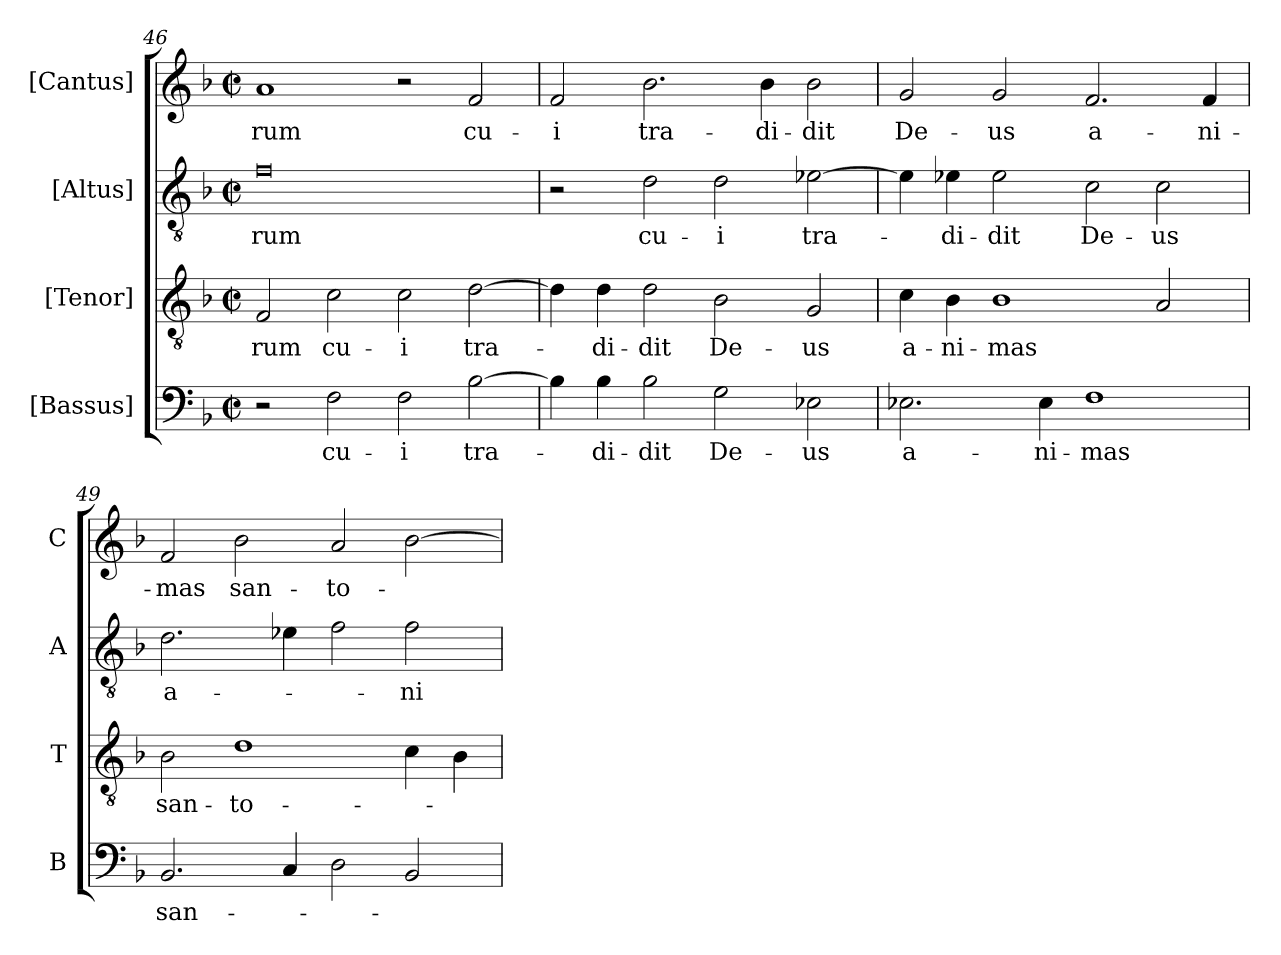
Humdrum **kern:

**kern	**text	**kern	**text	**kern	**text	**kern	**text
*part4	*part4	*part3	*part3	*part2	*part2	*part1	*part1
*staff4	*staff4	*staff3	*staff3	*staff2	*staff2	*staff1	*staff1
*I"[Bassus]	*	*I"[Tenor]	*	*I"[Altus]	*	*I"[Cantus]	*
*I'B	*	*I'T	*	*I'A	*	*I'C	*
*clefF4	*	*clefGv2	*	*clefGv2	*	*clefG2	*
*k[b-]	*	*k[b-]	*	*k[b-]	*	*k[b-]	*
*F:	*	*F:	*	*F:	*	*F:	*
*M2/2	*	*M2/2	*	*M2/2	*	*M2/2	*
*met(c|)	*	*met(c|)	*	*met(c|)	*	*met(c|)	*
=46	=46	=46	=46	=46	=46	=46	=46
!	!	!	!LO:LY:b	!	!LO:LY:b	!	!LO:LY:b
2r	.	2F/	-rum	0f	-rum	1a	-rum
!	!LO:LY:b	!	!LO:LY:b	!	!	!	!
2F\	cu-	2c\	cu-	.	.	.	.
!	!LO:LY:b	!	!LO:LY:b	!	!	!	!
2F\	-i	2c\	-i	.	.	2r	.
!	!LO:LY:b	!	!LO:LY:b	!	!	!	!LO:LY:b
[2B-\	tra-	[2d\	tra-	.	.	2f/	cu-
=47	=47	=47	=47	=47	=47	=47	=47
!	!	!	!	!	!	!	!LO:LY:b
4B-\]	.	4d\]	.	2r	.	2f/	-i
!	!LO:LY:b	!	!LO:LY:b	!	!	!	!
4B-\	-di-	4d\	-di-	.	.	.	.
!	!LO:LY:b	!	!LO:LY:b	!	!LO:LY:b	!	!LO:LY:b
2B-\	-dit	2d\	-dit	2d\	cu-	2.b-\	tra-
!	!LO:LY:b	!	!LO:LY:b	!	!LO:LY:b	!	!
2G\	De-	2B-\	De-	2d\	-i	.	.
!	!	!	!	!	!	!	!LO:LY:b
.	.	.	.	.	.	4b-\	-di-
!	!LO:LY:b	!	!LO:LY:b	!	!LO:LY:b	!	!LO:LY:b
2E-X\	-us	2G/	-us	[2e-X\	tra-	2b-\	-dit
=48	=48	=48	=48	=48	=48	=48	=48
!	!LO:LY:b	!	!LO:LY:b	!	!	!	!LO:LY:b
2.E-X\	a-	4c\	a-	4e-\]	.	2g/	De-
!	!	!	!LO:LY:b	!	!LO:LY:b	!	!
.	.	4B-\	-ni-	4e-X\	-di-	.	.
!	!	!	!LO:LY:b	!	!LO:LY:b	!	!LO:LY:b
.	.	1B-	-mas	2e-\	-dit	2g/	-us
!	!LO:LY:b	!	!	!	!	!	!
4E-\	-ni-	.	.	.	.	.	.
!	!LO:LY:b	!	!	!	!LO:LY:b	!	!LO:LY:b
1F	-mas	.	.	2c\	De-	2.f/	a-
!	!	!	!	!	!LO:LY:b	!	!
.	.	2A/	.	2c\	-us	.	.
!	!	!	!	!	!	!	!LO:LY:b
.	.	.	.	.	.	4f/	-ni-
=49	=49	=49	=49	=49	=49	=49	=49
!	!LO:LY:b	!	!LO:LY:b	!	!LO:LY:b	!	!LO:LY:b
2.BB-/	san-	2B-\	san-	2.d\	a-	2f/	-mas
!	!	!	!LO:LY:b	!	!	!	!LO:LY:b
.	.	1d	-to-	.	.	2b-\	san-
4C/	.	.	.	4e-X\	.	.	.
!	!	!	!	!	!	!	!LO:LY:b
2D\	.	.	.	2f\	.	2a/	-to-
!	!	!	!	!	!LO:LY:b	!	!
2BB-/	.	4c\	.	2f\	-ni-	[2b-\	.
.	.	4B-\	.	.	.	.	.
=	=	=	=	=	=	=	=
*-	*-	*-	*-	*-	*-	*-	*-
